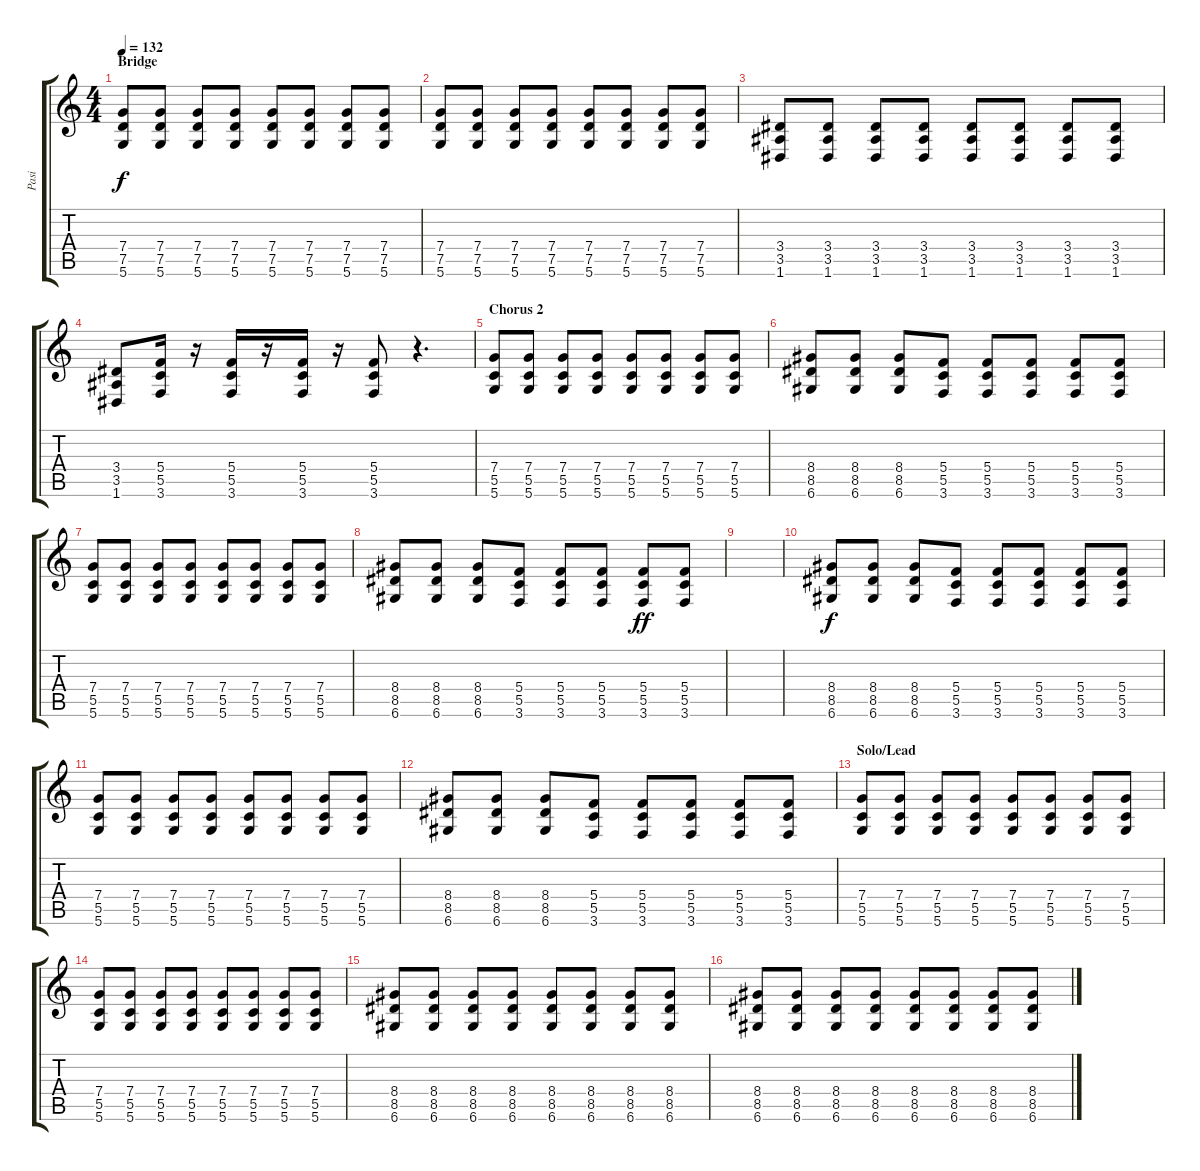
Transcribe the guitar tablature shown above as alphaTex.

\track ("Pasi" "Pasi") {instrument distortionguitar}
\staff {score tabs}
\tuning (D4 A3 F3 C3 G2 D2) {hide}
\ts (4 4)
\section ("" "Bridge")
\tempo 132
\clef g2
\ks c
(7.4 7.5 5.6).8{dy f volume 12} (7.4 7.5 5.6).8 (7.4 7.5 5.6).8 (7.4 7.5 5.6).8 (7.4 7.5 5.6).8 (7.4 7.5 5.6).8 (7.4 7.5 5.6).8 (7.4 7.5 5.6).8 |
(7.4 7.5 5.6).8 (7.4 7.5 5.6).8 (7.4 7.5 5.6).8 (7.4 7.5 5.6).8 (7.4 7.5 5.6).8 (7.4 7.5 5.6).8 (7.4 7.5 5.6).8 (7.4 7.5 5.6).8 |
(3.4 3.5 1.6).8 (3.4 3.5 1.6).8 (3.4 3.5 1.6).8 (3.4 3.5 1.6).8 (3.4 3.5 1.6).8 (3.4 3.5 1.6).8 (3.4 3.5 1.6).8 (3.4 3.5 1.6).8 |
(3.4 3.5 1.6).8 (5.4 5.5 3.6).16 r.16 (5.4 5.5 3.6).16 r.16 (5.4 5.5 3.6).16 r.16 (5.4 5.5 3.6).8 r.4{d} |
\section ("" "Chorus 2")
(7.4 5.5 5.6).8{volume 12} (7.4 5.5 5.6).8 (7.4 5.5 5.6).8 (7.4 5.5 5.6).8 (7.4 5.5 5.6).8 (7.4 5.5 5.6).8 (7.4 5.5 5.6).8 (7.4 5.5 5.6).8 |
(8.4 8.5 6.6).8 (8.4 8.5 6.6).8 (8.4 8.5 6.6).8 (5.4 5.5 3.6).8 (5.4 5.5 3.6).8 (5.4 5.5 3.6).8 (5.4 5.5 3.6).8 (5.4 5.5 3.6).8 |
(7.4 5.5 5.6).8 (7.4 5.5 5.6).8 (7.4 5.5 5.6).8 (7.4 5.5 5.6).8 (7.4 5.5 5.6).8 (7.4 5.5 5.6).8 (7.4 5.5 5.6).8 (7.4 5.5 5.6).8 |
(8.4 8.5 6.6).8 (8.4 8.5 6.6).8 (8.4 8.5 6.6).8 (5.4 5.5 3.6).8 (5.4 5.5 3.6).8 (5.4 5.5 3.6).8 (5.4 5.5 3.6).8{dy ff} (5.4 5.5 3.6).8 |
|
(8.4 8.5 6.6).8{dy f} (8.4 8.5 6.6).8 (8.4 8.5 6.6).8 (5.4 5.5 3.6).8 (5.4 5.5 3.6).8 (5.4 5.5 3.6).8 (5.4 5.5 3.6).8 (5.4 5.5 3.6).8 |
(7.4 5.5 5.6).8 (7.4 5.5 5.6).8 (7.4 5.5 5.6).8 (7.4 5.5 5.6).8 (7.4 5.5 5.6).8 (7.4 5.5 5.6).8 (7.4 5.5 5.6).8 (7.4 5.5 5.6).8 |
(8.4 8.5 6.6).8 (8.4 8.5 6.6).8 (8.4 8.5 6.6).8 (5.4 5.5 3.6).8 (5.4 5.5 3.6).8 (5.4 5.5 3.6).8 (5.4 5.5 3.6).8 (5.4 5.5 3.6).8 |
\section ("" "Solo/Lead")
(7.4 5.5 5.6).8 (7.4 5.5 5.6).8 (7.4 5.5 5.6).8 (7.4 5.5 5.6).8 (7.4 5.5 5.6).8 (7.4 5.5 5.6).8 (7.4 5.5 5.6).8 (7.4 5.5 5.6).8 |
(7.4 5.5 5.6).8 (7.4 5.5 5.6).8 (7.4 5.5 5.6).8 (7.4 5.5 5.6).8 (7.4 5.5 5.6).8 (7.4 5.5 5.6).8 (7.4 5.5 5.6).8 (7.4 5.5 5.6).8 |
(8.4 8.5 6.6).8 (8.4 8.5 6.6).8 (8.4 8.5 6.6).8 (8.4 8.5 6.6).8 (8.4 8.5 6.6).8 (8.4 8.5 6.6).8 (8.4 8.5 6.6).8 (8.4 8.5 6.6).8 |
(8.4 8.5 6.6).8 (8.4 8.5 6.6).8 (8.4 8.5 6.6).8 (8.4 8.5 6.6).8 (8.4 8.5 6.6).8 (8.4 8.5 6.6).8 (8.4 8.5 6.6).8 (8.4 8.5 6.6).8
